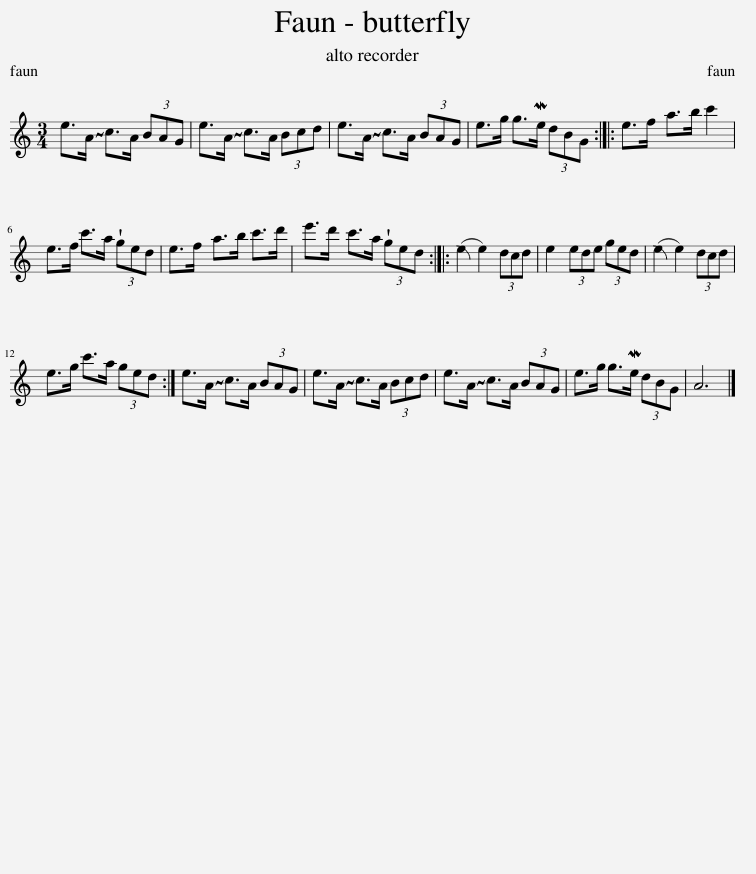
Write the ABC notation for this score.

X:1
L:1/8
M:3/4
I:linebreak $
K:C
V:1 treble
V:1
 e>!~(!A !~)!c>A (3BAG | e>!~(!A !~)!c>A (3Bcd | e>!~(!A !~)!c>A (3BAG | e>g g>Me (3dBG :: e>!~(!f !~)!a>b c'2 |$ %5
 e>f c'>a (3!wedge!ged | e>!~(!f !~)!a>b c'>d' |[K:C] e'>!~(!d' !~)!c'>a (3!wedge!ged :: (e2 e2) (3dcd | e2 (3ede (3ged | %10
 (e2 e2) (3dcd |$ e>g c'>a (3ged :| e>!~(!A !~)!c>A (3BAG | e>!~(!A !~)!c>A (3Bcd | e>!~(!A !~)!c>A (3BAG | %15
 e>g g>Me (3dBG | A6 |] %17
